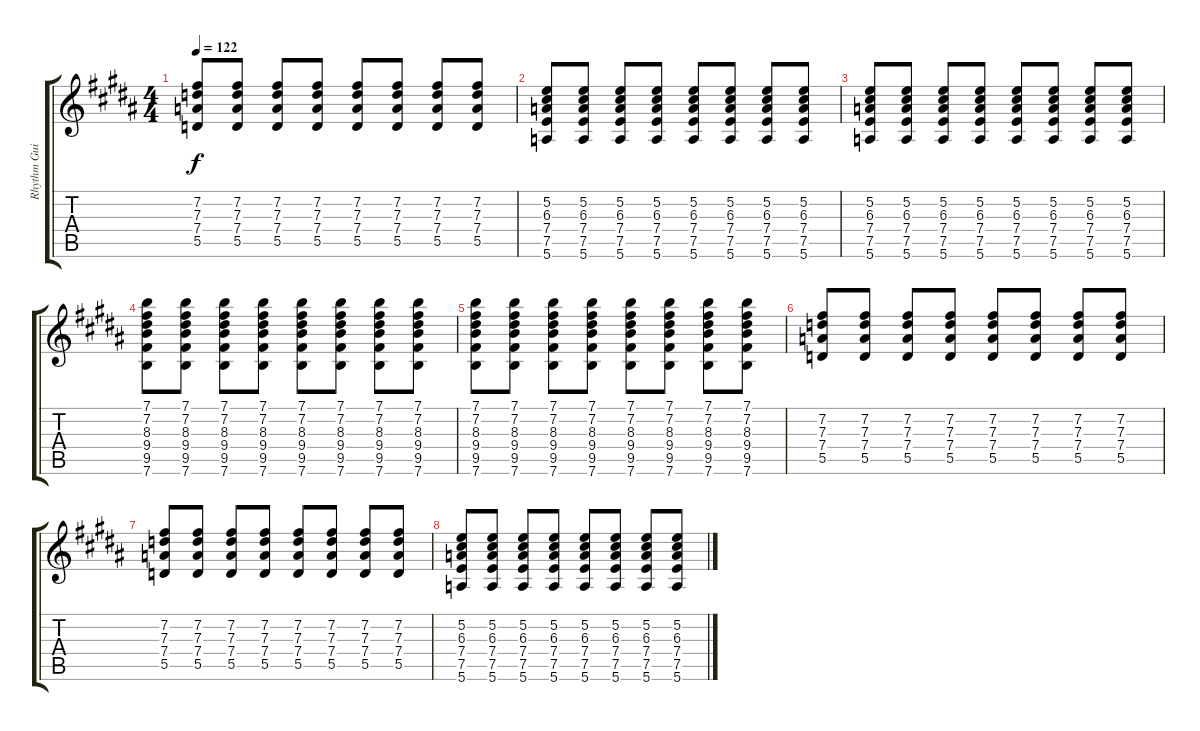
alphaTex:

\track ("Rhythm Guitar" "Rhythm Gui") {instrument acousticguitarsteel}
\staff {score tabs}
\tuning (E4 B3 G3 D3 A2 E2) {hide}
\ts (4 4)
\tempo 122
\clef g2
\ks b
(7.2 7.3 7.4 5.5).8{dy f} (7.2 7.3 7.4 5.5).8 (7.2 7.3 7.4 5.5).8 (7.2 7.3 7.4 5.5).8 (7.2 7.3 7.4 5.5).8 (7.2 7.3 7.4 5.5).8 (7.2 7.3 7.4 5.5).8 (7.2 7.3 7.4 5.5).8 |
(5.2 6.3 7.4 7.5 5.6).8 (5.2 6.3 7.4 7.5 5.6).8 (5.2 6.3 7.4 7.5 5.6).8 (5.2 6.3 7.4 7.5 5.6).8 (5.2 6.3 7.4 7.5 5.6).8 (5.2 6.3 7.4 7.5 5.6).8 (5.2 6.3 7.4 7.5 5.6).8 (5.2 6.3 7.4 7.5 5.6).8 |
(5.2 6.3 7.4 7.5 5.6).8 (5.2 6.3 7.4 7.5 5.6).8 (5.2 6.3 7.4 7.5 5.6).8 (5.2 6.3 7.4 7.5 5.6).8 (5.2 6.3 7.4 7.5 5.6).8 (5.2 6.3 7.4 7.5 5.6).8 (5.2 6.3 7.4 7.5 5.6).8 (5.2 6.3 7.4 7.5 5.6).8 |
(7.1 7.2 8.3 9.4 9.5 7.6).8 (7.1 7.2 8.3 9.4 9.5 7.6).8 (7.1 7.2 8.3 9.4 9.5 7.6).8 (7.1 7.2 8.3 9.4 9.5 7.6).8 (7.1 7.2 8.3 9.4 9.5 7.6).8 (7.1 7.2 8.3 9.4 9.5 7.6).8 (7.1 7.2 8.3 9.4 9.5 7.6).8 (7.1 7.2 8.3 9.4 9.5 7.6).8 |
(7.1 7.2 8.3 9.4 9.5 7.6).8 (7.1 7.2 8.3 9.4 9.5 7.6).8 (7.1 7.2 8.3 9.4 9.5 7.6).8 (7.1 7.2 8.3 9.4 9.5 7.6).8 (7.1 7.2 8.3 9.4 9.5 7.6).8 (7.1 7.2 8.3 9.4 9.5 7.6).8 (7.1 7.2 8.3 9.4 9.5 7.6).8 (7.1 7.2 8.3 9.4 9.5 7.6).8 |
(7.2 7.3 7.4 5.5).8 (7.2 7.3 7.4 5.5).8 (7.2 7.3 7.4 5.5).8 (7.2 7.3 7.4 5.5).8 (7.2 7.3 7.4 5.5).8 (7.2 7.3 7.4 5.5).8 (7.2 7.3 7.4 5.5).8 (7.2 7.3 7.4 5.5).8 |
(7.2 7.3 7.4 5.5).8 (7.2 7.3 7.4 5.5).8 (7.2 7.3 7.4 5.5).8 (7.2 7.3 7.4 5.5).8 (7.2 7.3 7.4 5.5).8 (7.2 7.3 7.4 5.5).8 (7.2 7.3 7.4 5.5).8 (7.2 7.3 7.4 5.5).8 |
(5.2 6.3 7.4 7.5 5.6).8 (5.2 6.3 7.4 7.5 5.6).8 (5.2 6.3 7.4 7.5 5.6).8 (5.2 6.3 7.4 7.5 5.6).8 (5.2 6.3 7.4 7.5 5.6).8 (5.2 6.3 7.4 7.5 5.6).8 (5.2 6.3 7.4 7.5 5.6).8 (5.2 6.3 7.4 7.5 5.6).8
